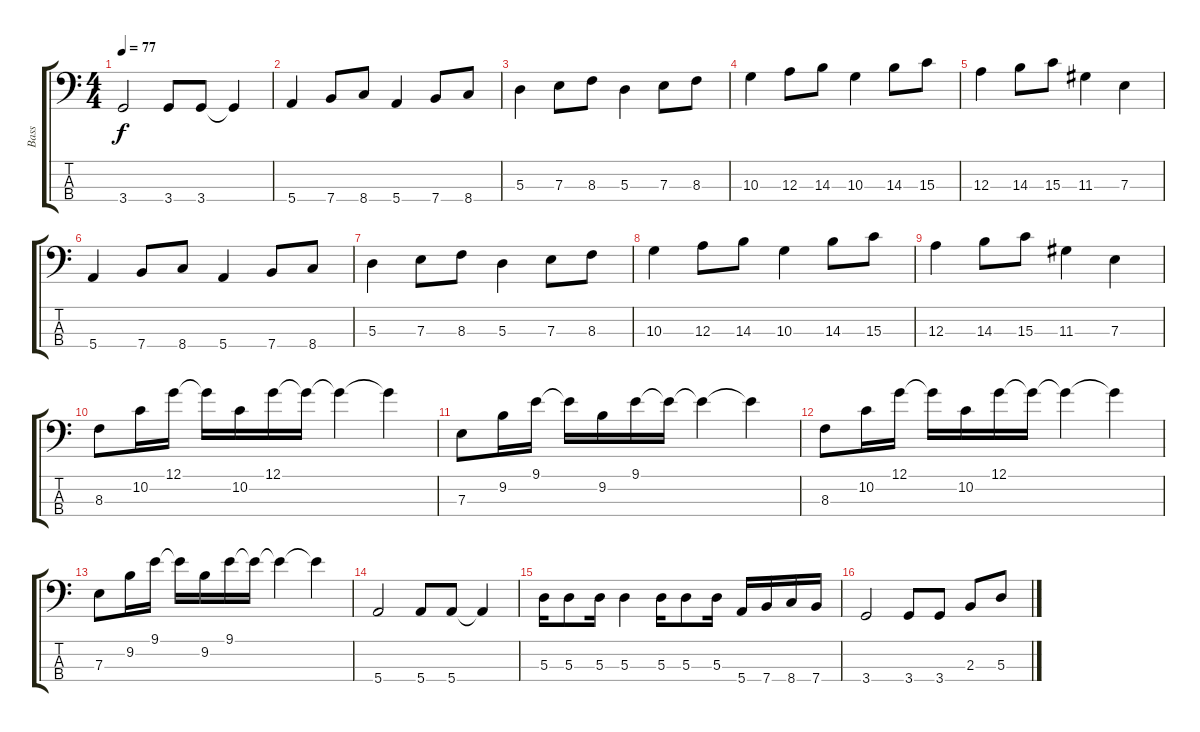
\track ("Bass" "Bass") {instrument electricbassfinger}
\staff {score tabs}
\tuning (G2 D2 A1 E1) {hide}
\ts (4 4)
\tempo 77
\clef f4
\ks c
3.4.2{dy f} 3.4.8 3.4.8 3.4{t}.4 |
5.4.4 7.4.8 8.4.8 5.4.4 7.4.8 8.4.8 |
5.3.4 7.3.8 8.3.8 5.3.4 7.3.8 8.3.8 |
10.3.4 12.3.8 14.3.8 10.3.4 14.3.8 15.3.8 |
12.3.4 14.3.8 15.3.8 11.3.4 7.3.4 |
5.4.4 7.4.8 8.4.8 5.4.4 7.4.8 8.4.8 |
5.3.4 7.3.8 8.3.8 5.3.4 7.3.8 8.3.8 |
10.3.4 12.3.8 14.3.8 10.3.4 14.3.8 15.3.8 |
12.3.4 14.3.8 15.3.8 11.3.4 7.3.4 |
8.3.8 10.2.16 12.1.16 12.1{t}.16 10.2.16 12.1.16 12.1{t}.16 12.1{t}.4 12.1{t}.4 |
7.3.8 9.2.16 9.1.16 9.1{t}.16 9.2.16 9.1.16 9.1{t}.16 9.1{t}.4 9.1{t}.4 |
8.3.8 10.2.16 12.1.16 12.1{t}.16 10.2.16 12.1.16 12.1{t}.16 12.1{t}.4 12.1{t}.4 |
7.3.8 9.2.16 9.1.16 9.1{t}.16 9.2.16 9.1.16 9.1{t}.16 9.1{t}.4 9.1{t}.4 |
5.4.2 5.4.8 5.4.8 5.4{t}.4 |
5.3.16 5.3.8 5.3.16 5.3.4 5.3.16 5.3.8 5.3.16 5.4.16 7.4.16 8.4.16 7.4.16 |
3.4.2 3.4.8 3.4.8 2.3.8 5.3.8
